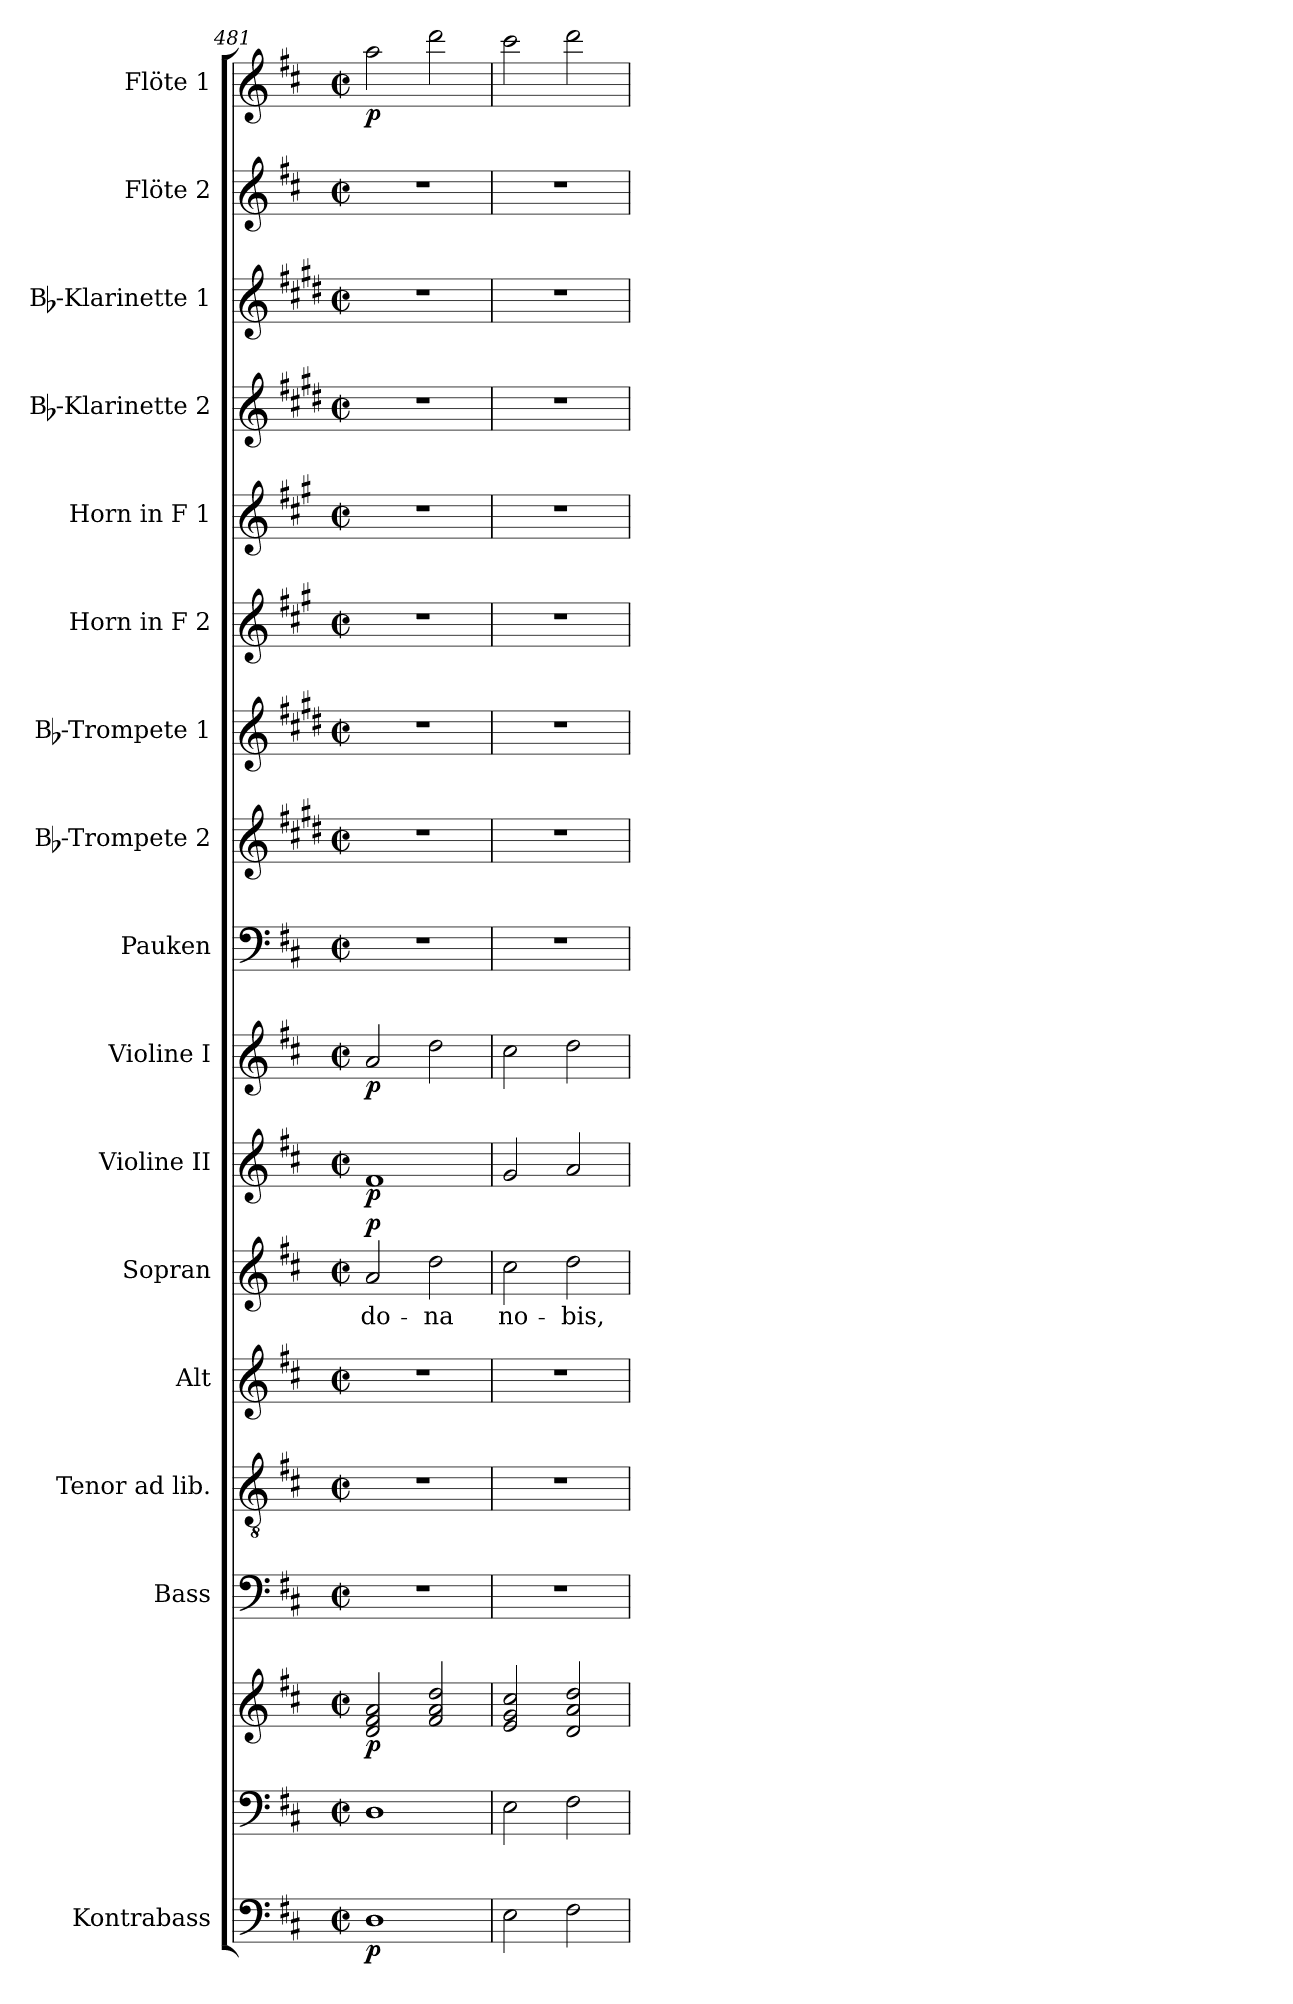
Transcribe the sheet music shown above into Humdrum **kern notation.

**kern	**dynam	**kern	**kern	**dynam	**kern	**kern	**kern	**kern	**text	**dynam	**kern	**dynam	**kern	**dynam	**kern	**kern	**kern	**kern	**kern	**kern	**kern	**kern	**kern	**dynam
*part17	*part17	*part16	*part16	*part16	*part15	*part14	*part13	*part12	*part12	*part12	*part11	*part11	*part10	*part10	*part9	*part8	*part7	*part6	*part5	*part4	*part3	*part2	*part1	*part1
*staff18	*staff18	*staff17	*staff16	*staff16/17	*staff15	*staff14	*staff13	*staff12	*staff12	*staff12	*staff11	*staff11	*staff10	*staff10	*staff9	*staff8	*staff7	*staff6	*staff5	*staff4	*staff3	*staff2	*staff1	*staff1
*I"Kontrabass	*	*	*	*	*I"Bass	*I"Tenor ad lib.	*I"Alt	*I"Sopran	*	*	*I"Violine II	*	*I"Violine I	*	*I"Pauken	*I"Bb-Trompete 2	*I"Bb-Trompete 1	*I"Horn in F 2	*I"Horn in F 1	*I"Bb-Klarinette 2	*I"Bb-Klarinette 1	*I"Flöte 2	*I"Flöte 1	*
*I'Kb.	*	*	*	*	*I'B.	*I'T.	*I'A.	*I'S.	*	*	*I'Vl. II	*	*I'Vl. I	*	*I'Pk.	*I'Bb Trp. 2	*I'Bb Trp. 1	*	*	*I'Bb Kl. 2	*I'Bb Kl. 1	*I'Fl. 2	*I'Fl. 1	*
*clefF4	*	*clefF4	*clefG2	*	*clefF4	*clefGv2	*clefG2	*clefG2	*	*	*clefG2	*	*clefG2	*	*clefF4	*clefG2	*clefG2	*clefG2	*clefG2	*clefG2	*clefG2	*clefG2	*clefG2	*
*ITrd7c12	*	*	*	*	*	*	*	*	*	*	*	*	*	*	*	*ITrd1c2	*ITrd1c2	*ITrd4c7	*ITrd4c7	*ITrd1c2	*ITrd1c2	*	*	*
*k[f#c#]	*	*k[f#c#]	*k[f#c#]	*	*k[f#c#]	*k[f#c#]	*k[f#c#]	*k[f#c#]	*	*	*k[f#c#]	*	*k[f#c#]	*	*k[f#c#]	*k[f#c#]	*k[f#c#]	*k[f#c#]	*k[f#c#]	*k[f#c#]	*k[f#c#]	*k[f#c#]	*k[f#c#]	*
*D:	*	*D:	*D:	*	*D:	*D:	*D:	*D:	*	*	*D:	*	*D:	*	*D:	*D:	*D:	*D:	*D:	*D:	*D:	*D:	*D:	*
*M2/2	*	*M2/2	*M2/2	*	*M2/2	*M2/2	*M2/2	*M2/2	*	*	*M2/2	*	*M2/2	*	*M2/2	*M2/2	*M2/2	*M2/2	*M2/2	*M2/2	*M2/2	*M2/2	*M2/2	*
*met(c|)	*	*met(c|)	*met(c|)	*	*met(c|)	*met(c|)	*met(c|)	*met(c|)	*	*	*met(c|)	*	*met(c|)	*	*met(c|)	*met(c|)	*met(c|)	*met(c|)	*met(c|)	*met(c|)	*met(c|)	*met(c|)	*met(c|)	*
=481	=481	=481	=481	=481	=481	=481	=481	=481	=481	=481	=481	=481	=481	=481	=481	=481	=481	=481	=481	=481	=481	=481	=481	=481
!	!LO:DY:b	!	!	!LO:DY:b	!	!	!	!	!LO:LY:b	!LO:DY:a	!	!LO:DY:b	!	!LO:DY:b	!	!	!	!	!	!	!	!	!	!LO:DY:b
1DD	p	1D	2d/ 2f#/ 2a/	p	1r	1r	1r	2a/	do-	p	1f#	p	2a/	p	1r	1r	1r	1r	1r	1r	1r	1r	2aa\	p
!	!	!	!	!	!	!	!	!	!LO:LY:b	!	!	!	!	!	!	!	!	!	!	!	!	!	!	!
.	.	.	2f#/ 2a/ 2dd/	.	.	.	.	2dd\	-na	.	.	.	2dd\	.	.	.	.	.	.	.	.	.	2ddd\	.
=482	=482	=482	=482	=482	=482	=482	=482	=482	=482	=482	=482	=482	=482	=482	=482	=482	=482	=482	=482	=482	=482	=482	=482	=482
!	!	!	!	!	!	!	!	!	!LO:LY:b	!	!	!	!	!	!	!	!	!	!	!	!	!	!	!
2EE\	.	2E\	2e/ 2g/ 2cc#/	.	1r	1r	1r	2cc#\	no-	.	2g/	.	2cc#\	.	1r	1r	1r	1r	1r	1r	1r	1r	2ccc#\	.
!	!	!	!	!	!	!	!	!	!LO:LY:b	!	!	!	!	!	!	!	!	!	!	!	!	!	!	!
2FF#\	.	2F#\	2d/ 2a/ 2dd/	.	.	.	.	2dd\	-bis,	.	2a/	.	2dd\	.	.	.	.	.	.	.	.	.	2ddd\	.
=	=	=	=	=	=	=	=	=	=	=	=	=	=	=	=	=	=	=	=	=	=	=	=	=
*-	*-	*-	*-	*-	*-	*-	*-	*-	*-	*-	*-	*-	*-	*-	*-	*-	*-	*-	*-	*-	*-	*-	*-	*-
